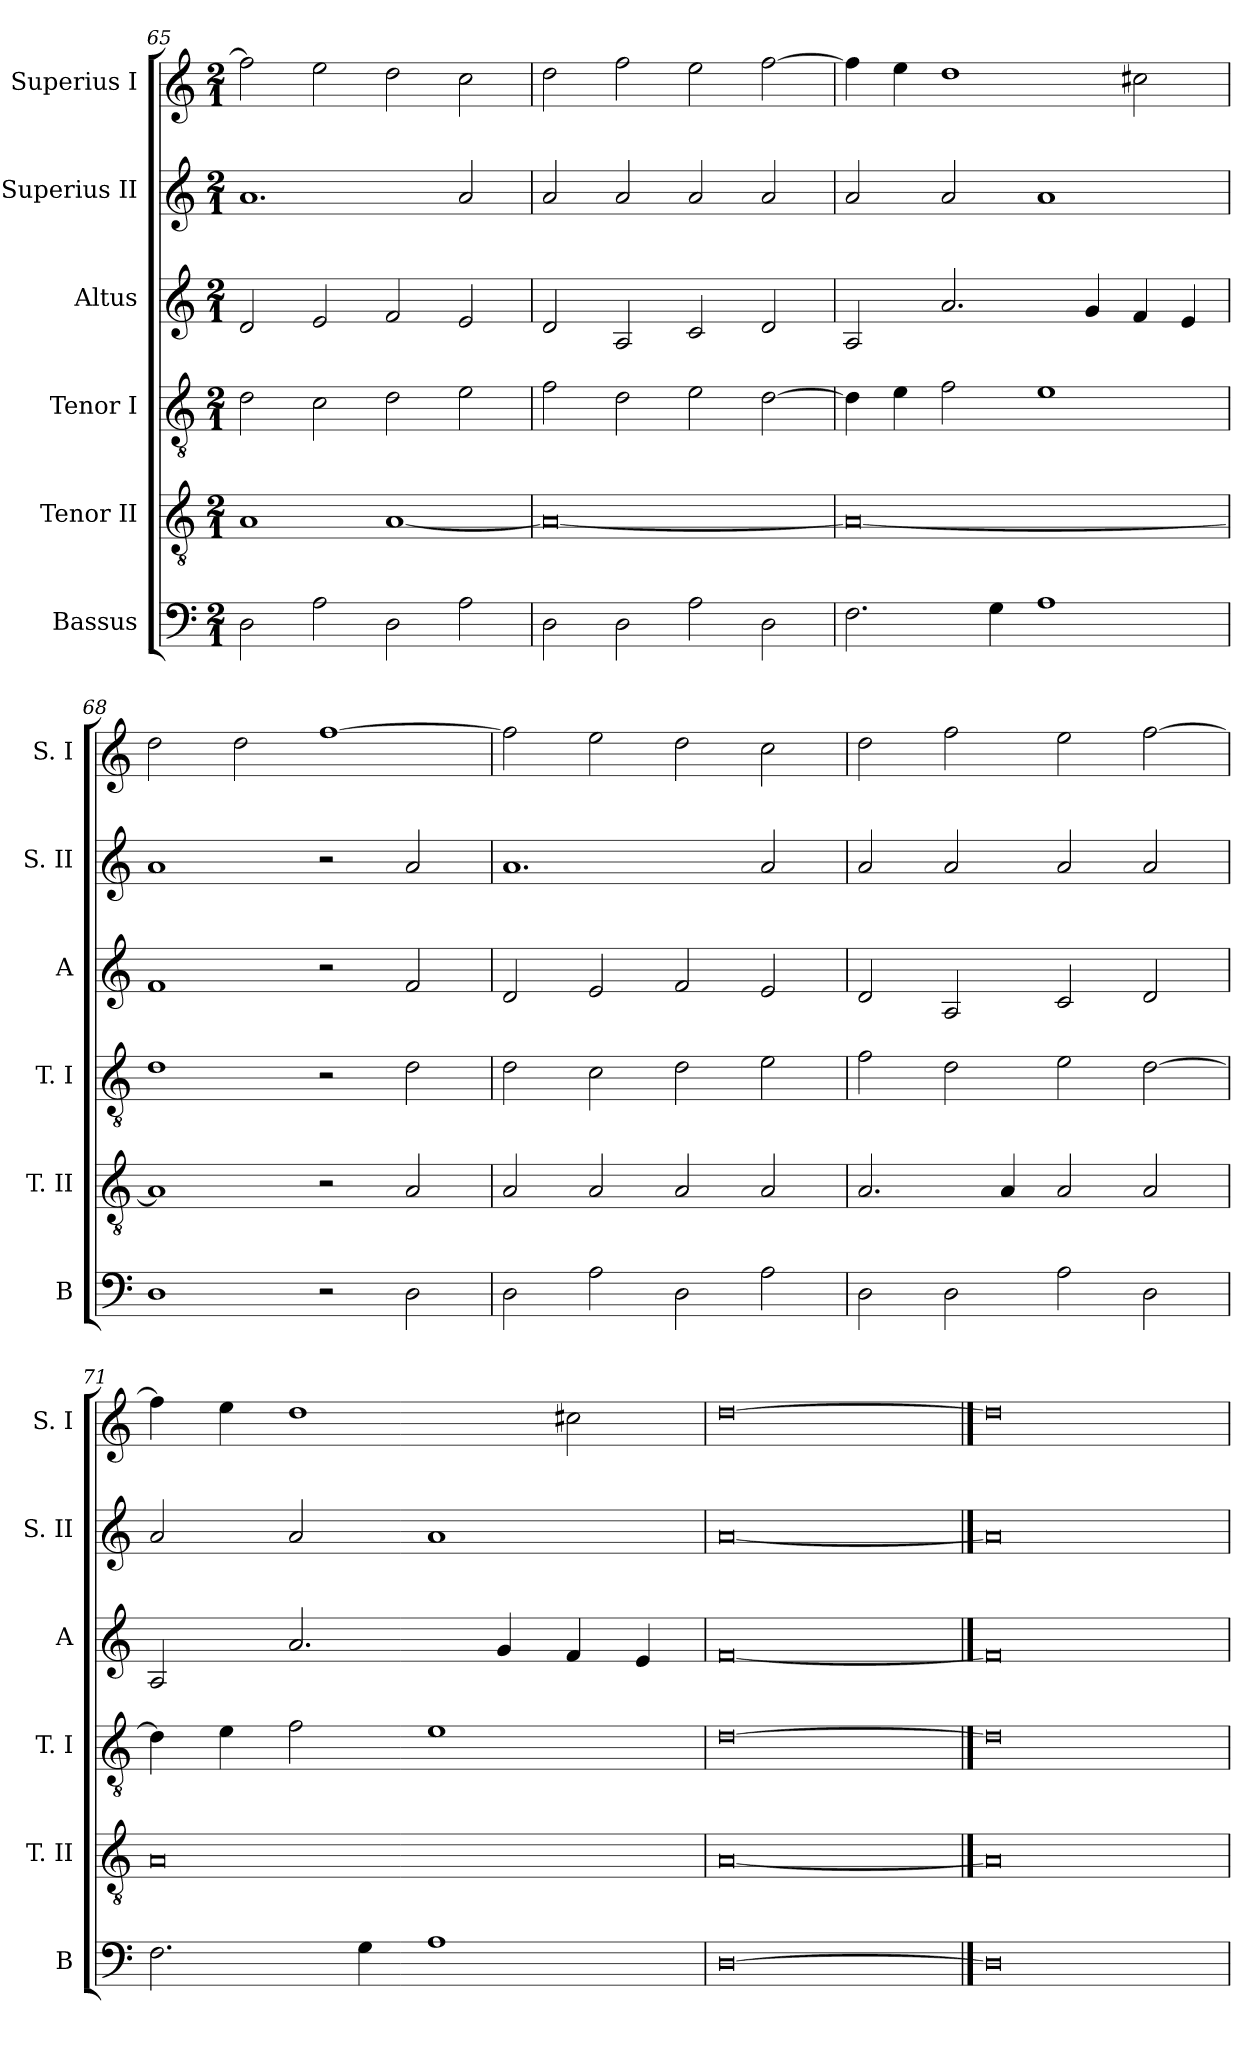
**kern	**kern	**kern	**kern	**kern	**kern
*part6	*part5	*part4	*part3	*part2	*part1
*staff6	*staff5	*staff4	*staff3	*staff2	*staff1
*I"Bassus	*I"Tenor II	*I"Tenor I	*I"Altus	*I"Superius II	*I"Superius I
*I'B	*I'T. II	*I'T. I	*I'A	*I'S. II	*I'S. I
*clefF4	*clefGv2	*clefGv2	*clefG2	*clefG2	*clefG2
*k[]	*k[]	*k[]	*k[]	*k[]	*k[]
*C:	*C:	*C:	*C:	*C:	*C:
*M2/1	*M2/1	*M2/1	*M2/1	*M2/1	*M2/1
=65	=65	=65	=65	=65	=65
2D	1A	2d	2d	1.a	2ff]
2A	.	2c	2e	.	2ee
2D	[1A	2d	2f	.	2dd
2A	.	2e	2e	2a	2cc
=66	=66	=66	=66	=66	=66
2D	0A_	2f	2d	2a	2dd
2D	.	2d	2A	2a	2ff
2A	.	2e	2c	2a	2ee
2D	.	[2d	2d	2a	[2ff
=67	=67	=67	=67	=67	=67
2.F	0A_	4d]	2A	2a	4ff]
.	.	4e	.	.	4ee
.	.	2f	2.a	2a	1dd
4G	.	.	.	.	.
1A	.	1e	.	1a	.
.	.	.	4g	.	.
.	.	.	4f	.	2cc#X
.	.	.	4e	.	.
=68	=68	=68	=68	=68	=68
1D	1A]	1d	1f	1a	2dd
.	.	.	.	.	2dd
2r	2r	2r	2r	2r	[1ff
2D	2A	2d	2f	2a	.
=69	=69	=69	=69	=69	=69
2D	2A	2d	2d	1.a	2ff]
2A	2A	2c	2e	.	2ee
2D	2A	2d	2f	.	2dd
2A	2A	2e	2e	2a	2cc
=70	=70	=70	=70	=70	=70
2D	2.A	2f	2d	2a	2dd
2D	.	2d	2A	2a	2ff
.	4A	.	.	.	.
2A	2A	2e	2c	2a	2ee
2D	2A	[2d	2d	2a	[2ff
=71	=71	=71	=71	=71	=71
2.F	0A	4d]	2A	2a	4ff]
.	.	4e	.	.	4ee
.	.	2f	2.a	2a	1dd
4G	.	.	.	.	.
1A	.	1e	.	1a	.
.	.	.	4g	.	.
.	.	.	4f	.	2cc#X
.	.	.	4e	.	.
=72	=72	=72	=72	=72	=72
[0D	[0A	[0d	[0f	[0a	[0dd
==73	==73	==73	==73	==73	==73
0D]	0A]	0d]	0f]	0a]	0dd]
=	=	=	=	=	=
*-	*-	*-	*-	*-	*-
